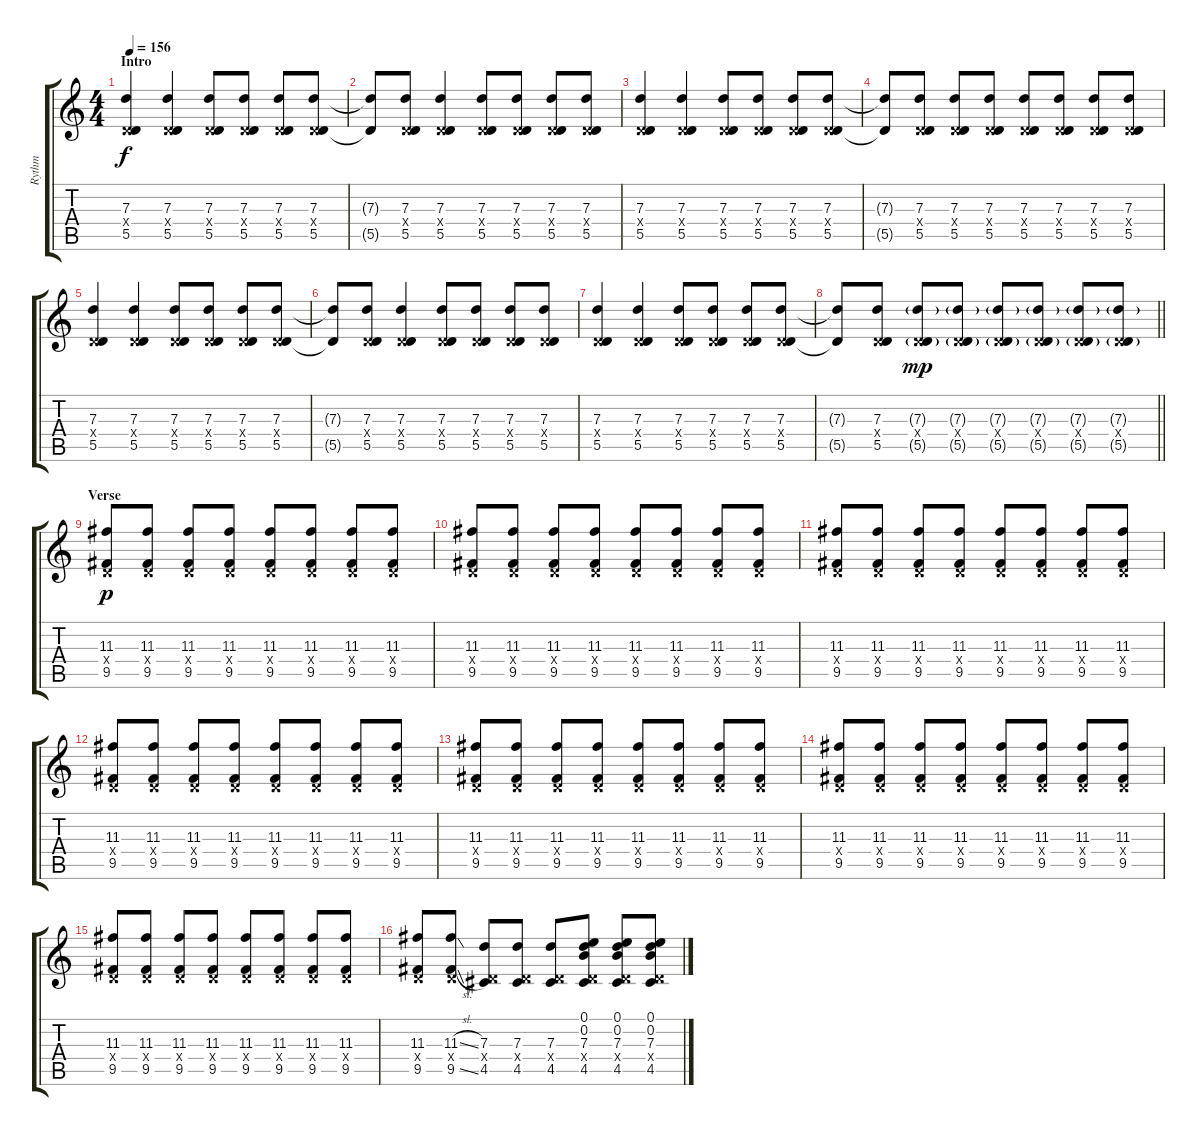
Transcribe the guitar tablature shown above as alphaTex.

\track ("Rythm" "Rythm") {instrument distortionguitar}
\staff {score tabs}
\tuning (E4 B3 G3 D3 A2 E2) {hide}
\ts (4 4)
\section ("" "Intro")
\tempo 156
\clef g2
\ks c
(7.3 0.4{x} 5.5).4{dy f} (7.3 0.4{x} 5.5).4 (7.3 0.4{x} 5.5).8 (7.3 0.4{x} 5.5).8 (7.3 0.4{x} 5.5).8 (7.3 0.4{x} 5.5).8 |
(7.3{t} 5.5{t}).8 (7.3 0.4{x} 5.5).8 (7.3 0.4{x} 5.5).4 (7.3 0.4{x} 5.5).8 (7.3 0.4{x} 5.5).8 (7.3 0.4{x} 5.5).8 (7.3 0.4{x} 5.5).8 |
(7.3 0.4{x} 5.5).4 (7.3 0.4{x} 5.5).4 (7.3 0.4{x} 5.5).8 (7.3 0.4{x} 5.5).8 (7.3 0.4{x} 5.5).8 (7.3 0.4{x} 5.5).8 |
(7.3{t} 5.5{t}).8 (7.3 0.4{x} 5.5).8 (7.3 0.4{x} 5.5).8 (7.3 0.4{x} 5.5).8 (7.3 0.4{x} 5.5).8 (7.3 0.4{x} 5.5).8 (7.3 0.4{x} 5.5).8 (7.3 0.4{x} 5.5).8 |
(7.3 0.4{x} 5.5).4 (7.3 0.4{x} 5.5).4 (7.3 0.4{x} 5.5).8 (7.3 0.4{x} 5.5).8 (7.3 0.4{x} 5.5).8 (7.3 0.4{x} 5.5).8 |
(7.3{t} 5.5{t}).8 (7.3 0.4{x} 5.5).8 (7.3 0.4{x} 5.5).4 (7.3 0.4{x} 5.5).8 (7.3 0.4{x} 5.5).8 (7.3 0.4{x} 5.5).8 (7.3 0.4{x} 5.5).8 |
(7.3 0.4{x} 5.5).4 (7.3 0.4{x} 5.5).4 (7.3 0.4{x} 5.5).8 (7.3 0.4{x} 5.5).8 (7.3 0.4{x} 5.5).8 (7.3 0.4{x} 5.5).8 |
\barLineRight lightlight
(7.3{t} 5.5{t}).8 (7.3 0.4{x} 5.5).8 (7.3{g} 0.4{x} 5.5{g}).8{dy mp} (7.3{g} 0.4{x} 5.5{g}).8 (7.3{g} 0.4{x} 5.5{g}).8 (7.3{g} 0.4{x} 5.5{g}).8 (7.3{g} 0.4{x} 5.5{g}).8 (7.3{g} 0.4{x} 5.5{g}).8 |
\section ("" "Verse")
(11.3 0.4{x} 9.5).8{dy p volume 16 instrument electricguitarclean} (11.3 0.4{x} 9.5).8 (11.3 0.4{x} 9.5).8 (11.3 0.4{x} 9.5).8 (11.3 0.4{x} 9.5).8 (11.3 0.4{x} 9.5).8 (11.3 0.4{x} 9.5).8 (11.3 0.4{x} 9.5).8 |
(11.3 0.4{x} 9.5).8 (11.3 0.4{x} 9.5).8 (11.3 0.4{x} 9.5).8 (11.3 0.4{x} 9.5).8 (11.3 0.4{x} 9.5).8 (11.3 0.4{x} 9.5).8 (11.3 0.4{x} 9.5).8 (11.3 0.4{x} 9.5).8 |
(11.3 0.4{x} 9.5).8 (11.3 0.4{x} 9.5).8 (11.3 0.4{x} 9.5).8 (11.3 0.4{x} 9.5).8 (11.3 0.4{x} 9.5).8 (11.3 0.4{x} 9.5).8 (11.3 0.4{x} 9.5).8 (11.3 0.4{x} 9.5).8 |
(11.3 0.4{x} 9.5).8 (11.3 0.4{x} 9.5).8 (11.3 0.4{x} 9.5).8 (11.3 0.4{x} 9.5).8 (11.3 0.4{x} 9.5).8 (11.3 0.4{x} 9.5).8 (11.3 0.4{x} 9.5).8 (11.3 0.4{x} 9.5).8 |
(11.3 0.4{x} 9.5).8 (11.3 0.4{x} 9.5).8 (11.3 0.4{x} 9.5).8 (11.3 0.4{x} 9.5).8 (11.3 0.4{x} 9.5).8 (11.3 0.4{x} 9.5).8 (11.3 0.4{x} 9.5).8 (11.3 0.4{x} 9.5).8 |
(11.3 0.4{x} 9.5).8 (11.3 0.4{x} 9.5).8 (11.3 0.4{x} 9.5).8 (11.3 0.4{x} 9.5).8 (11.3 0.4{x} 9.5).8 (11.3 0.4{x} 9.5).8 (11.3 0.4{x} 9.5).8 (11.3 0.4{x} 9.5).8 |
(11.3 0.4{x} 9.5).8 (11.3 0.4{x} 9.5).8 (11.3 0.4{x} 9.5).8 (11.3 0.4{x} 9.5).8 (11.3 0.4{x} 9.5).8 (11.3 0.4{x} 9.5).8 (11.3 0.4{x} 9.5).8 (11.3 0.4{x} 9.5).8 |
(11.3 0.4{x} 9.5).8 (11.3{sl} 0.4{x} 9.5{sl}).8 (7.3 0.4{x} 4.5).8 (7.3 0.4{x} 4.5).8 (7.3 0.4{x} 4.5).8 (0.1 0.2 7.3 0.4{x} 4.5).8 (0.1 0.2 7.3 0.4{x} 4.5).8 (0.1 0.2 7.3 0.4{x} 4.5).8
